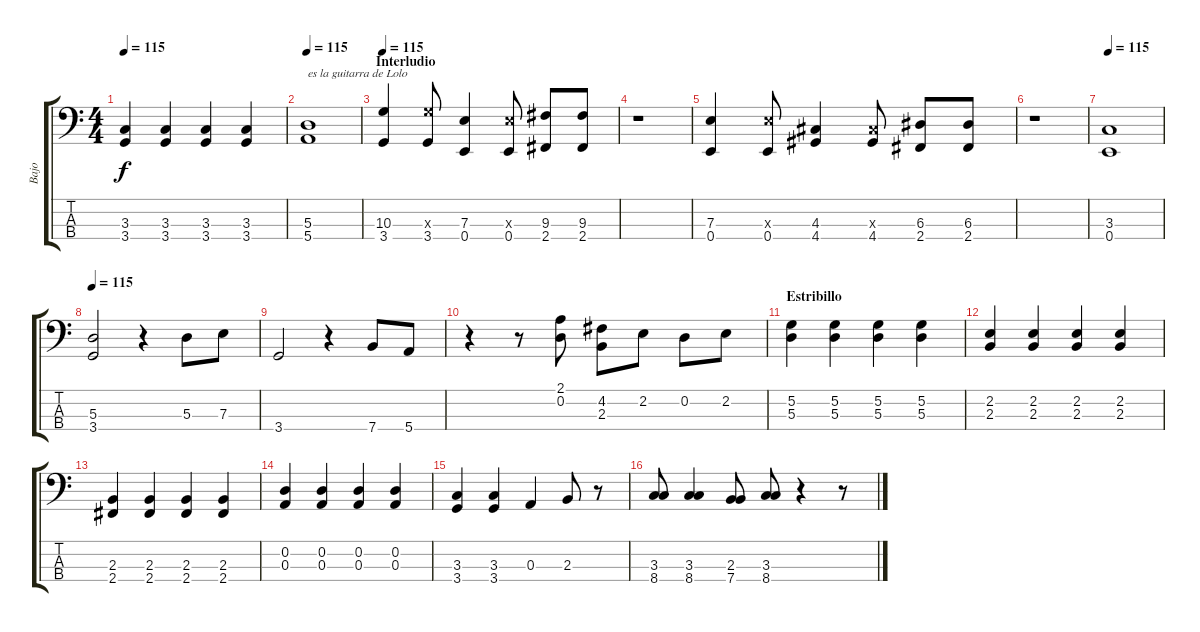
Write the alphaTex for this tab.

\track ("Bajo" "Bajo") {instrument electricbasspick}
\staff {score tabs}
\tuning (G2 D2 A1 E1) {hide}
\ts (4 4)
\tempo 115
\clef f4
\ks c
(3.3 3.4).4{dy f} (3.3 3.4).4 (3.3 3.4).4 (3.3 3.4).4 |
\tempo 115
(5.3 5.4).1{txt "es la guitarra de Lolo"} |
\section ("" "Interludio")
\tempo 115
(10.3 3.4).4{volume 7} (10.3{x} 3.4).8{volume 9} (7.3 0.4).4{volume 6} (7.3{x} 0.4).8{volume 9} (9.3 2.4).8{volume 6} (9.3 2.4).8{volume 6} |
r.1 |
(7.3 0.4).4{volume 6} (7.3{x} 0.4).8{volume 9} (4.3 4.4).4{volume 6} (4.3{x} 4.4).8{volume 9} (6.3 2.4).8{volume 6} (6.3 2.4).8{volume 6} |
r.1 |
\tempo 115
(3.3 0.4).1{volume 7} |
\tempo 115
(5.3 3.4).2{volume 7} r.4 5.3.8{volume 7} 7.3.8{volume 7} |
3.4.2{volume 7} r.4 7.4.8{volume 7} 5.4.8{volume 7} |
r.4 r.8 (2.1 0.2).8 (4.2 2.3).8 2.2.8 0.2.8 2.2.8 |
\section ("" "Estribillo")
(5.2 5.3).4 (5.2 5.3).4 (5.2 5.3).4 (5.2 5.3).4 |
(2.2 2.3).4 (2.2 2.3).4 (2.2 2.3).4 (2.2 2.3).4 |
(2.3 2.4).4 (2.3 2.4).4 (2.3 2.4).4 (2.3 2.4).4 |
(0.2 0.3).4 (0.2 0.3).4 (0.2 0.3).4 (0.2 0.3).4 |
(3.3 3.4).4 (3.3 3.4).4 0.3.4 2.3.8 r.8 |
(3.3 8.4).8 (3.3 8.4).4 (2.3 7.4).8 (3.3 8.4).8 r.4 r.8
